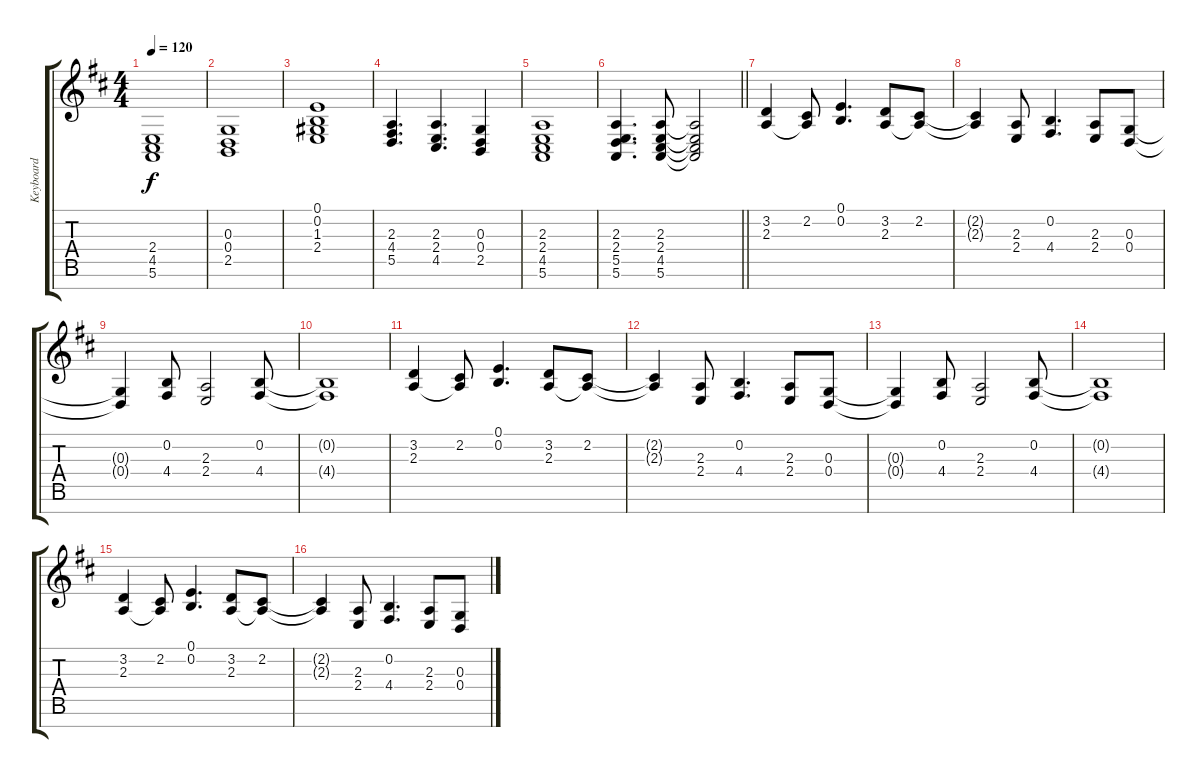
\track ("Keyboard" "Keyboard") {instrument pizzicatostrings}
\staff {score tabs}
\tuning (E4 B3 G3 D3 A2 E2 B1) {hide}
\ts (4 4)
\tempo 120
\clef g2
\ks d
(2.4 4.5 5.6).1{dy f} |
(0.3 0.4 2.5).1 |
(0.1 0.2 1.3 2.4).1 |
(2.3 4.4 5.5).4{d} (2.3 2.4 4.5).4{d} (0.3 0.4 2.5).4 |
(2.3 2.4 4.5 5.6).1 |
\barLineRight lightlight
(2.3 2.4 5.5 5.6).4{d} (2.3 2.4 4.5 5.6).8 (2.3{t} 2.4{t} 4.5{t} 5.6{t}).2 |
(3.2 2.3).4 (2.2 2.3{t}).8 (0.1 0.2).4{d} (3.2 2.3).8 (2.2 2.3{t}).8 |
(2.2{t} 2.3{t}).4 (2.3 2.4).8 (0.2 4.4).4{d} (2.3 2.4).8 (0.3 0.4).8 |
(0.3{t} 0.4{t}).4 (0.2 4.4).8 (2.3 2.4).2 (0.2 4.4).8 |
(0.2{t} 4.4{t}).1 |
(3.2 2.3).4 (2.2 2.3{t}).8 (0.1 0.2).4{d} (3.2 2.3).8 (2.2 2.3{t}).8 |
(2.2{t} 2.3{t}).4 (2.3 2.4).8 (0.2 4.4).4{d} (2.3 2.4).8 (0.3 0.4).8 |
(0.3{t} 0.4{t}).4 (0.2 4.4).8 (2.3 2.4).2 (0.2 4.4).8 |
(0.2{t} 4.4{t}).1 |
(3.2 2.3).4 (2.2 2.3{t}).8 (0.1 0.2).4{d} (3.2 2.3).8 (2.2 2.3{t}).8 |
(2.2{t} 2.3{t}).4 (2.3 2.4).8 (0.2 4.4).4{d} (2.3 2.4).8 (0.3 0.4).8
